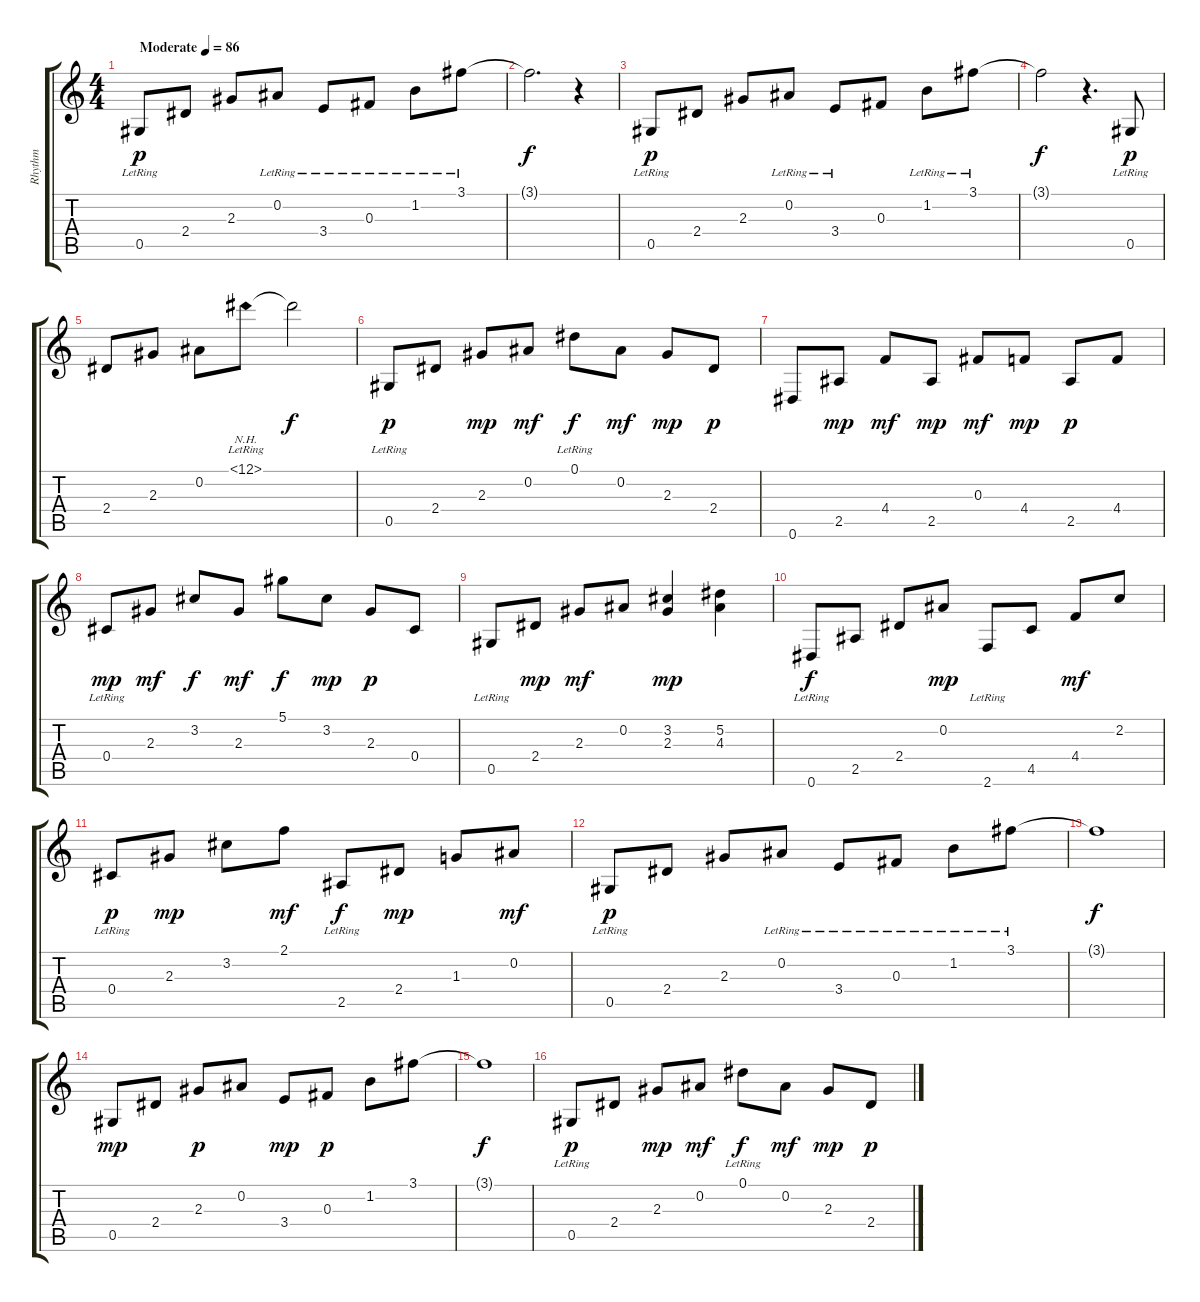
\track ("Rhythm" "Rhythm") {instrument acousticguitarsteel}
\staff {score tabs}
\tuning (Eb4 Bb3 Gb3 Db3 Ab2 Eb2) {hide}
\ts (4 4)
\tempo (86 "Moderate")
\clef g2
\ks c
0.5{lr}.8{dy p instrument acousticguitarsteel} 2.4.8 2.3.8 0.2{lr}.8 3.4{lr}.8 0.3{lr}.8 1.2{lr}.8 3.1{lr}.8 |
3.1{t}.2{d dy f} r.4 |
0.5{lr}.8{dy p} 2.4.8 2.3.8 0.2{lr}.8 3.4{lr}.8 0.3.8 1.2{lr}.8 3.1{lr}.8 |
3.1{t}.2{dy f} r.4{d} 0.5{lr}.8{dy p} |
2.4.8 2.3.8 0.2.8 12.1{nh lr}.8 12.1{t}.2{dy f} |
0.5{lr}.8{dy p} 2.4.8 2.3.8{dy mp} 0.2.8{dy mf} 0.1{lr}.8{dy f} 0.2.8{dy mf} 2.3.8{dy mp} 2.4.8{dy p} |
0.6.8 2.5.8{dy mp} 4.4.8{dy mf} 2.5.8{dy mp} 0.3.8{dy mf} 4.4.8{dy mp} 2.5.8{dy p} 4.4.8 |
0.4{lr}.8{dy mp} 2.3.8{dy mf} 3.2.8{dy f} 2.3.8{dy mf} 5.1.8{dy f} 3.2.8{dy mp} 2.3.8{dy p} 0.4.8 |
0.5{lr}.8 2.4.8{dy mp} 2.3.8{dy mf} 0.2.8 (3.2 2.3).4{dy mp} (5.2 4.3).4 |
0.6{lr}.8{dy f} 2.5.8 2.4.8 0.2.8{dy mp} 2.6{lr}.8 4.5.8 4.4.8{dy mf} 2.2.8 |
0.4{lr}.8{dy p} 2.3.8{dy mp} 3.2.8 2.1.8{dy mf} 2.5{lr}.8{dy f} 2.4.8{dy mp} 1.3.8 0.2.8{dy mf} |
0.5{lr}.8{dy p} 2.4.8 2.3.8 0.2{lr}.8 3.4{lr}.8 0.3{lr}.8 1.2{lr}.8 3.1{lr}.8 |
3.1{t}.1{dy f} |
0.5.8{dy mp} 2.4.8 2.3.8{dy p} 0.2.8 3.4.8{dy mp} 0.3.8{dy p} 1.2.8 3.1.8 |
3.1{t}.1{dy f} |
0.5{lr}.8{dy p} 2.4.8 2.3.8{dy mp} 0.2.8{dy mf} 0.1{lr}.8{dy f} 0.2.8{dy mf} 2.3.8{dy mp} 2.4.8{dy p}
